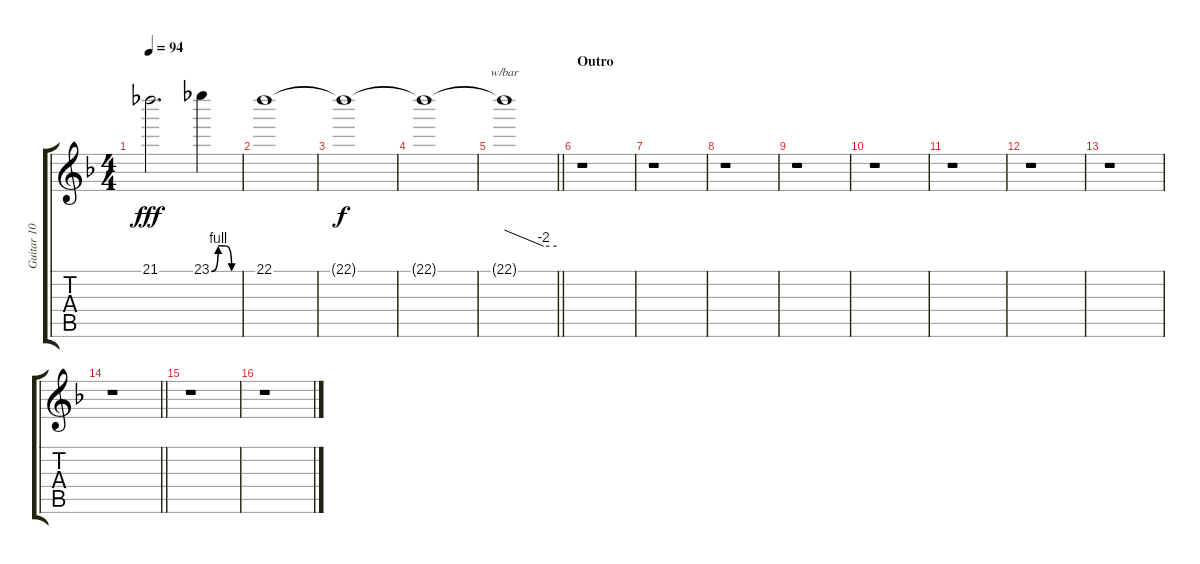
\track ("Guitar 10" "Guitar 10") {instrument distortionguitar}
\staff {score tabs}
\tuning (E4 B3 G3 D3 A2 E2) {hide}
\ts (4 4)
\tempo 94
\clef g2
\ks f
21.1.2{d dy fff} 23.1{be (custom 0 0 15 4 30 4 45 0 60 0)}.4 |
22.1.1 |
22.1{t}.1{dy f} |
22.1{t}.1 |
\barLineRight lightlight
22.1{t}.1{tbe (custom default 0 0 45 -8 60 -8)} |
\section ("" "Outro")
r.1 |
r.1 |
r.1 |
r.1 |
r.1 |
r.1 |
r.1 |
r.1 |
\barLineRight lightlight
r.1 |
r.1 |
r.1
